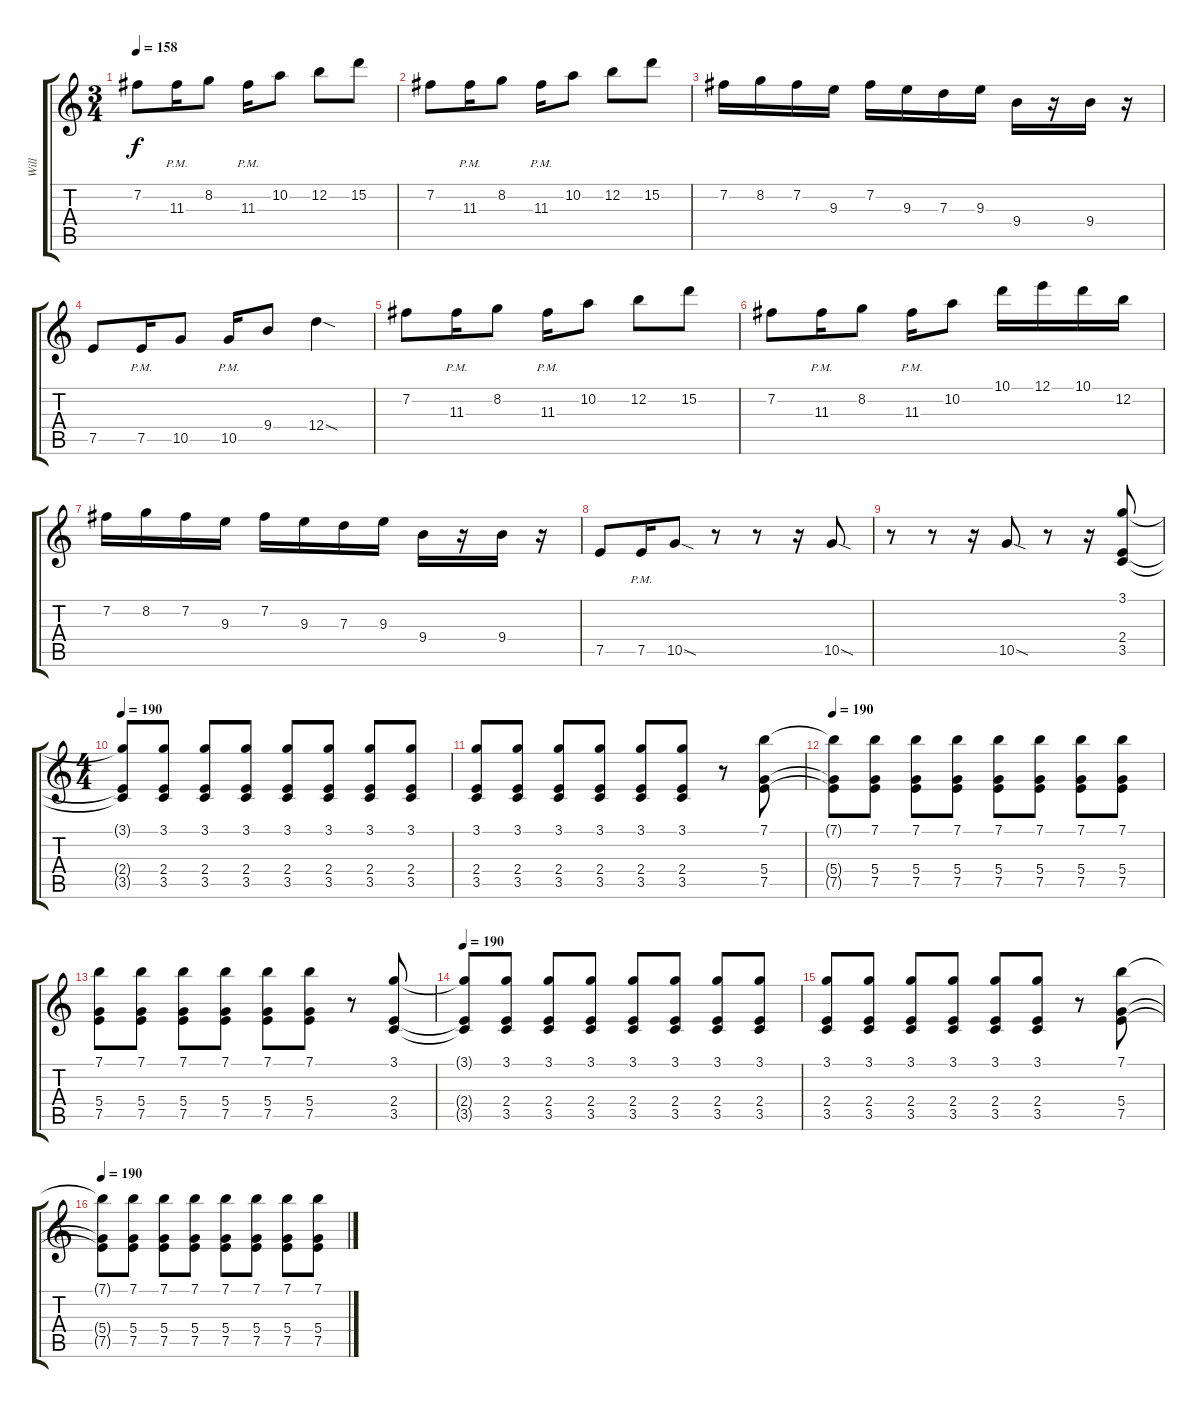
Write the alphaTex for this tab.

\track ("Will" "Will") {instrument distortionguitar}
\staff {score tabs}
\tuning (E4 B3 G3 D3 A2 E2) {hide}
\ts (3 4)
\tempo 158
\clef g2
\ks c
7.2.8{dy f} 11.3{pm}.16 8.2.8 11.3{pm}.16 10.2.8 12.2.8 15.2.8 |
7.2.8 11.3{pm}.16 8.2.8 11.3{pm}.16 10.2.8 12.2.8 15.2.8 |
7.2.16 8.2.16 7.2.16 9.3.16 7.2.16 9.3.16 7.3.16 9.3.16 9.4.16 r.16 9.4.16 r.16 |
7.5.8 7.5{pm}.16 10.5.8 10.5{pm}.16 9.4.8 12.4{sod}.4 |
7.2.8 11.3{pm}.16 8.2.8 11.3{pm}.16 10.2.8 12.2.8 15.2.8 |
7.2.8 11.3{pm}.16 8.2.8 11.3{pm}.16 10.2.8 10.1.16 12.1.16 10.1.16 12.2.16 |
7.2.16 8.2.16 7.2.16 9.3.16 7.2.16 9.3.16 7.3.16 9.3.16 9.4.16 r.16 9.4.16 r.16 |
7.5.8 7.5{pm}.16 10.5{sod}.8 r.8 r.8 r.16 10.5{sod}.8 |
r.8 r.8 r.16 10.5{sod}.8 r.8 r.16 (3.1 2.4 3.5).8 |
\ts (4 4)
\tempo 190
(3.1{t} 2.4{t} 3.5{t}).8 (3.1 2.4 3.5).8 (3.1 2.4 3.5).8 (3.1 2.4 3.5).8 (3.1 2.4 3.5).8 (3.1 2.4 3.5).8 (3.1 2.4 3.5).8 (3.1 2.4 3.5).8 |
(3.1 2.4 3.5).8 (3.1 2.4 3.5).8 (3.1 2.4 3.5).8 (3.1 2.4 3.5).8 (3.1 2.4 3.5).8 (3.1 2.4 3.5).8 r.8 (7.1 5.4 7.5).8 |
\tempo 190
(7.1{t} 5.4{t} 7.5{t}).8 (7.1 5.4 7.5).8 (7.1 5.4 7.5).8 (7.1 5.4 7.5).8 (7.1 5.4 7.5).8 (7.1 5.4 7.5).8 (7.1 5.4 7.5).8 (7.1 5.4 7.5).8 |
(7.1 5.4 7.5).8 (7.1 5.4 7.5).8 (7.1 5.4 7.5).8 (7.1 5.4 7.5).8 (7.1 5.4 7.5).8 (7.1 5.4 7.5).8 r.8 (3.1 2.4 3.5).8 |
\tempo 190
(3.1{t} 2.4{t} 3.5{t}).8 (3.1 2.4 3.5).8 (3.1 2.4 3.5).8 (3.1 2.4 3.5).8 (3.1 2.4 3.5).8 (3.1 2.4 3.5).8 (3.1 2.4 3.5).8 (3.1 2.4 3.5).8 |
(3.1 2.4 3.5).8 (3.1 2.4 3.5).8 (3.1 2.4 3.5).8 (3.1 2.4 3.5).8 (3.1 2.4 3.5).8 (3.1 2.4 3.5).8 r.8 (7.1 5.4 7.5).8 |
\tempo 190
(7.1{t} 5.4{t} 7.5{t}).8 (7.1 5.4 7.5).8 (7.1 5.4 7.5).8 (7.1 5.4 7.5).8 (7.1 5.4 7.5).8 (7.1 5.4 7.5).8 (7.1 5.4 7.5).8 (7.1 5.4 7.5).8
